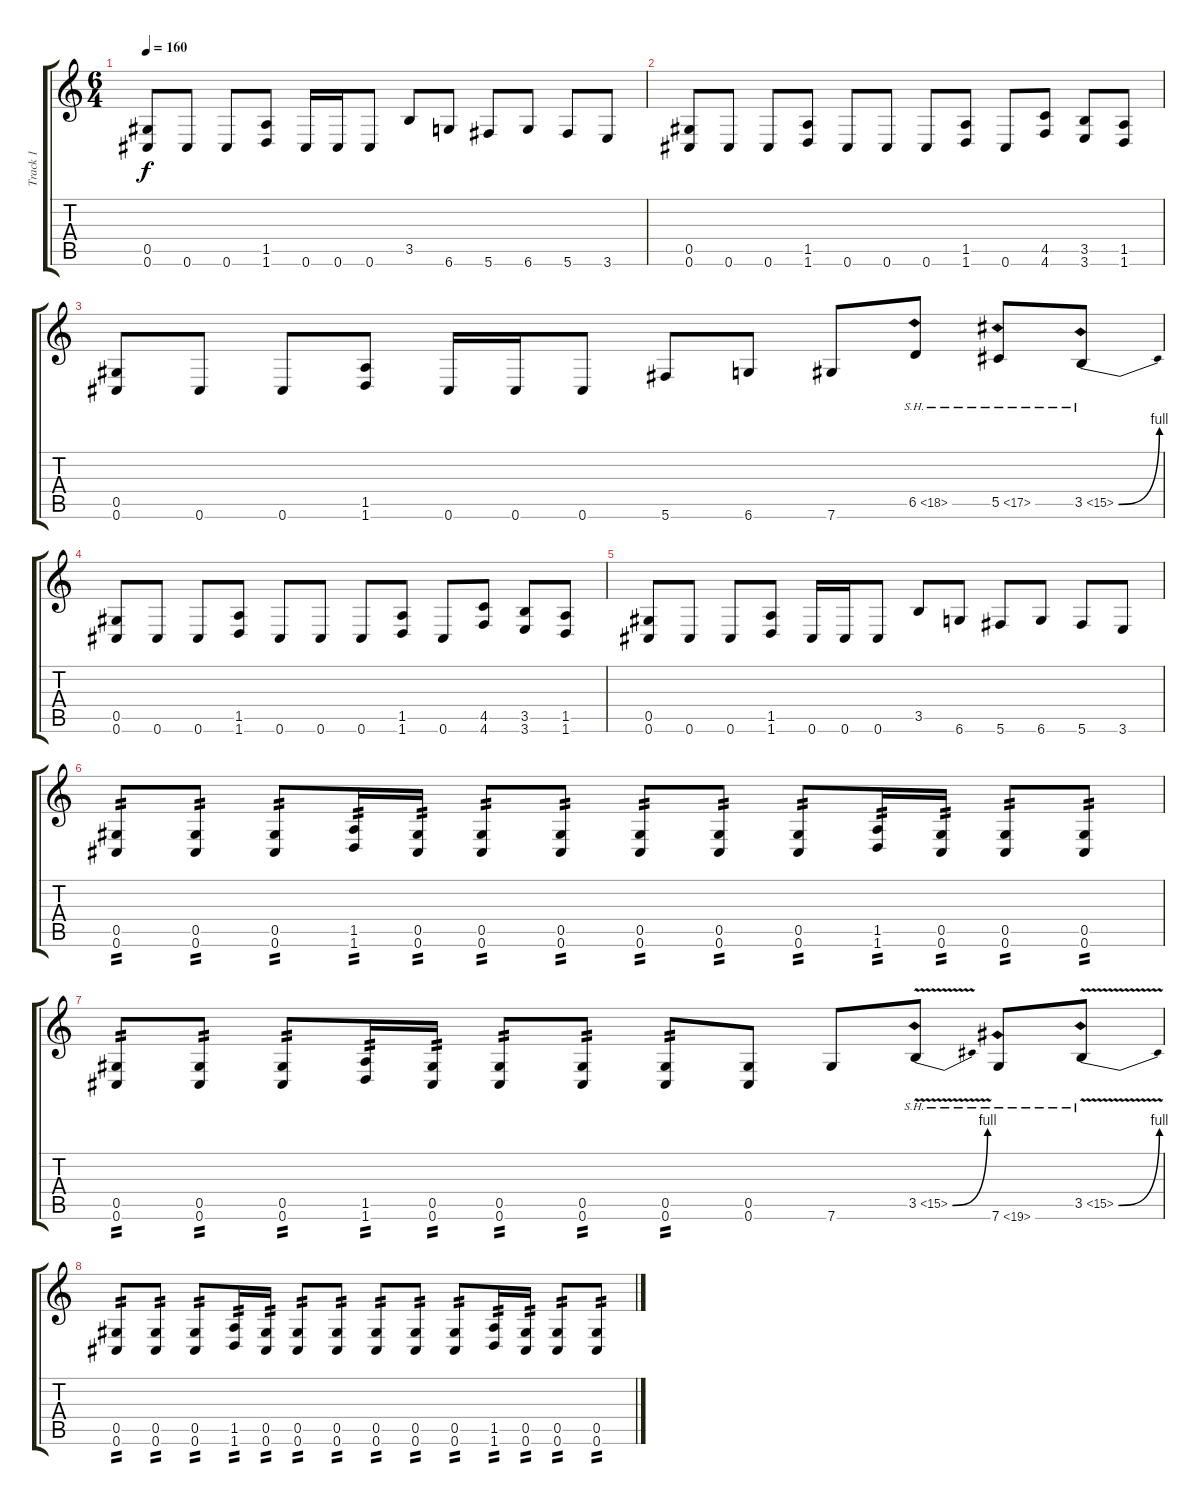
\track ("Track 1" "Track 1") {instrument distortionguitar}
\staff {score tabs}
\tuning (Eb4 Bb3 Gb3 Db3 Ab2 Db2) {hide}
\ts (6 4)
\tempo 160
\clef g2
\ks c
(0.5 0.6).8{dy f} 0.6.8 0.6.8 (1.5 1.6).8 0.6.16 0.6.16 0.6.8 3.5.8 6.6.8 5.6.8 6.6.8 5.6.8 3.6.8 |
(0.5 0.6).8 0.6.8 0.6.8 (1.5 1.6).8 0.6.8 0.6.8 0.6.8 (1.5 1.6).8 0.6.8 (4.5 4.6).8 (3.5 3.6).8 (1.5 1.6).8 |
(0.5 0.6).8 0.6.8 0.6.8 (1.5 1.6).8 0.6.16 0.6.16 0.6.8 5.6.8 6.6.8 7.6.8 6.5{sh 12}.8 5.5{sh 12}.8 3.5{be (bend 0 0 60 4) sh 12}.8 |
(0.5 0.6).8 0.6.8 0.6.8 (1.5 1.6).8 0.6.8 0.6.8 0.6.8 (1.5 1.6).8 0.6.8 (4.5 4.6).8 (3.5 3.6).8 (1.5 1.6).8 |
(0.5 0.6).8 0.6.8 0.6.8 (1.5 1.6).8 0.6.16 0.6.16 0.6.8 3.5.8 6.6.8 5.6.8 6.6.8 5.6.8 3.6.8 |
(0.5 0.6).8{tp 2 balance 8} (0.5 0.6).8{tp 2} (0.5 0.6).8{tp 2} (1.5 1.6).16{tp 2} (0.5 0.6).16{tp 2} (0.5 0.6).8{tp 2} (0.5 0.6).8{tp 2} (0.5 0.6).8{tp 2} (0.5 0.6).8{tp 2} (0.5 0.6).8{tp 2} (1.5 1.6).16{tp 2} (0.5 0.6).16{tp 2} (0.5 0.6).8{tp 2} (0.5 0.6).8{tp 2} |
(0.5 0.6).8{tp 2} (0.5 0.6).8{tp 2} (0.5 0.6).8{tp 2} (1.5 1.6).16{tp 2} (0.5 0.6).16{tp 2} (0.5 0.6).8{tp 2} (0.5 0.6).8{tp 2} (0.5 0.6).8{tp 2} (0.5 0.6).8 7.6.8 3.5{be (bend 0 0 60 4) sh 12 v}.8 7.6{sh 12}.8 3.5{be (bend 0 0 60 4) sh 12 v}.8 |
(0.5 0.6).8{tp 2} (0.5 0.6).8{tp 2} (0.5 0.6).8{tp 2} (1.5 1.6).16{tp 2} (0.5 0.6).16{tp 2} (0.5 0.6).8{tp 2} (0.5 0.6).8{tp 2} (0.5 0.6).8{tp 2} (0.5 0.6).8{tp 2} (0.5 0.6).8{tp 2} (1.5 1.6).16{tp 2} (0.5 0.6).16{tp 2} (0.5 0.6).8{tp 2} (0.5 0.6).8{tp 2}
